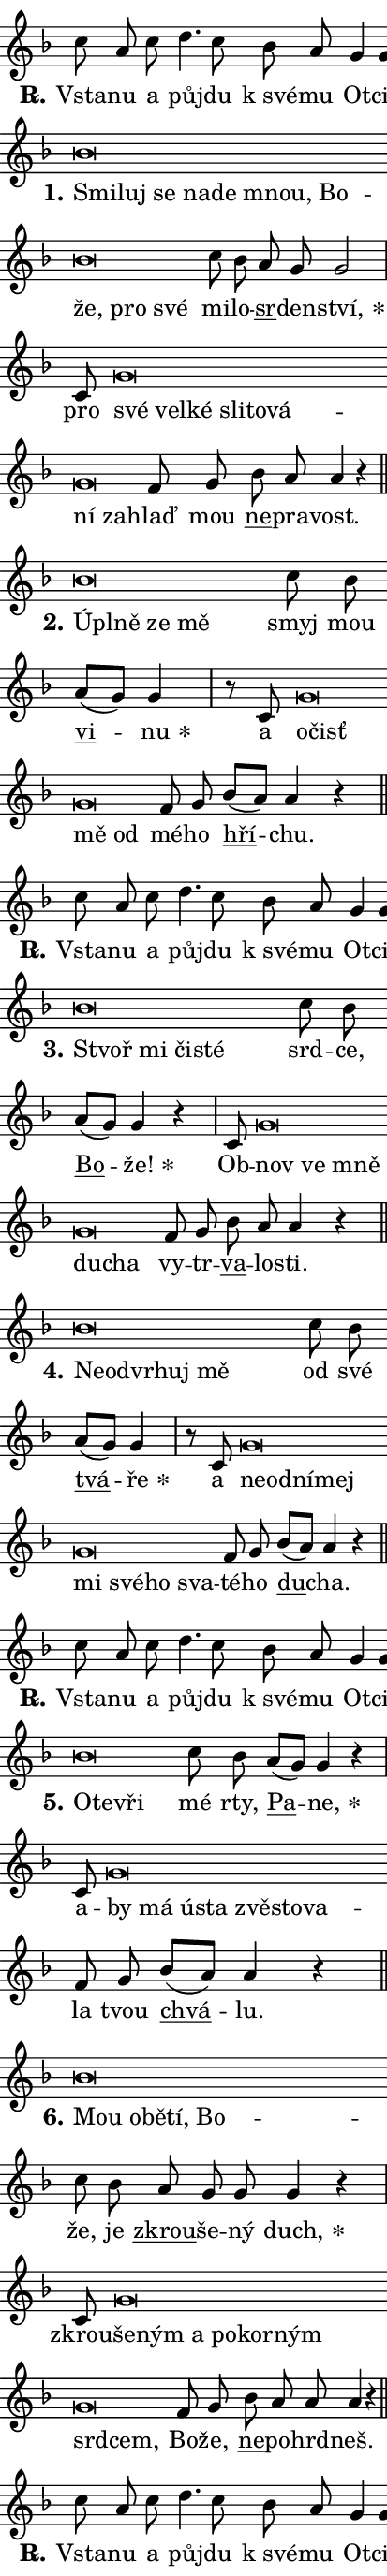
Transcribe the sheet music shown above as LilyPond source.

\version "2.22.1"
\header { tagline = "" }
\paper {
  indent = 0\cm
  top-margin = 0\cm
  right-margin = 0\cm
  bottom-margin = 0\cm
  left-margin = 0\cm
  paper-width = 7\cm
  page-breaking = #ly:one-page-breaking
  system-system-spacing.basic-distance = #11
  score-system-spacing.basic-distance = #11
  ragged-last = ##f
}


%% Author: Thomas Morley
%% https://lists.gnu.org/archive/html/lilypond-user/2020-05/msg00002.html
#(define (line-position grob)
"Returns position of @var[grob} in current system:
   @code{'start}, if at first time-step
   @code{'end}, if at last time-step
   @code{'middle} otherwise
"
  (let* ((col (ly:item-get-column grob))
         (ln (ly:grob-object col 'left-neighbor))
         (rn (ly:grob-object col 'right-neighbor))
         (col-to-check-left (if (ly:grob? ln) ln col))
         (col-to-check-right (if (ly:grob? rn) rn col))
         (break-dir-left
           (and
             (ly:grob-property col-to-check-left 'non-musical #f)
             (ly:item-break-dir col-to-check-left)))
         (break-dir-right
           (and
             (ly:grob-property col-to-check-right 'non-musical #f)
             (ly:item-break-dir col-to-check-right))))
        (cond ((eqv? 1 break-dir-left) 'start)
              ((eqv? -1 break-dir-right) 'end)
              (else 'middle))))

#(define (tranparent-at-line-position vctor)
  (lambda (grob)
  "Relying on @code{line-position} select the relevant enry from @var{vctor}.
Used to determine transparency,"
    (case (line-position grob)
      ((end) (not (vector-ref vctor 0)))
      ((middle) (not (vector-ref vctor 1)))
      ((start) (not (vector-ref vctor 2))))))

noteHeadBreakVisibility =
#(define-music-function (break-visibility)(vector?)
"Makes @code{NoteHead}s transparent relying on @var{break-visibility}"
#{
  \override NoteHead.transparent =
    #(tranparent-at-line-position break-visibility)
#})

#(define delete-ledgers-for-transparent-note-heads
  (lambda (grob)
    "Reads whether a @code{NoteHead} is transparent.
If so this @code{NoteHead} is removed from @code{'note-heads} from
@var{grob}, which is supposed to be @code{LedgerLineSpanner}.
As a result ledgers are not printed for this @code{NoteHead}"
    (let* ((nhds-array (ly:grob-object grob 'note-heads))
           (nhds-list
             (if (ly:grob-array? nhds-array)
                 (ly:grob-array->list nhds-array)
                 '()))
           ;; Relies on the transparent-property being done before
           ;; Staff.LedgerLineSpanner.after-line-breaking is executed.
           ;; This is fragile ...
           (to-keep
             (remove
               (lambda (nhd)
                 (ly:grob-property nhd 'transparent #f))
               nhds-list)))
      ;; TODO find a better method to iterate over grob-arrays, similiar
      ;; to filter/remove etc for lists
      ;; For now rebuilt from scratch
      (set! (ly:grob-object grob 'note-heads)  '())
      (for-each
        (lambda (nhd)
          (ly:pointer-group-interface::add-grob grob 'note-heads nhd))
        to-keep))))

hideNotes = {
  \noteHeadBreakVisibility #begin-of-line-visible
}
unHideNotes = {
  \noteHeadBreakVisibility #all-visible
}

% work-around for resetting accidentals
% https://lilypond.org/doc/v2.23/Documentation/notation/displaying-rhythms#unmetered-music
cadenzaMeasure = {
  \cadenzaOff
  \partial 1024 s1024
  \cadenzaOn
}

#(define-markup-command (accent layout props text) (markup?)
  "Underline accented syllable"
  (interpret-markup layout props
    #{\markup \override #'(offset . 4.3) \underline { #text }#}))

responsum = \markup \concat {
  "R" \hspace #-1.05 \path #0.1 #'((moveto 0 0.07) (lineto 0.9 0.8)) \hspace #0.05 "."
}

\layout {
    \context {
        \Staff
        \remove "Time_signature_engraver"
        \override LedgerLineSpanner.after-line-breaking = #delete-ledgers-for-transparent-note-heads
    }
    \context {
        \Voice {
            \override NoteHead.output-attributes = #'((class . "notehead"))
            \override Hairpin.height = #0.55
        }
    }
    \context {
        \Lyrics {
            \override StanzaNumber.output-attributes = #'((class . "stanzanumber"))
            \override LyricSpace.minimum-distance = #0.9
            \override LyricText.font-name = #"TeX Gyre Schola"
            \override LyricText.font-size = 1
            \override StanzaNumber.font-name = #"TeX Gyre Schola Bold"
            \override StanzaNumber.font-size = 1
        }
    }
}

% magnetic-lyrics.ily
%
%   written by
%     Jean Abou Samra <jean@abou-samra.fr>
%     Werner Lemberg <wl@gnu.org>
%
%   adapted by
%     Jiri Hon <jiri.hon@gmail.com>
%
% Version 2022-Apr-15

% https://www.mail-archive.com/lilypond-user@gnu.org/msg149350.html

#(define (Left_hyphen_pointer_engraver context)
   "Collect syllable-hyphen-syllable occurrences in lyrics and store
them in properties.  This engraver only looks to the left.  For
example, if the lyrics input is @code{foo -- bar}, it does the
following.

@itemize @bullet
@item
Set the @code{text} property of the @code{LyricHyphen} grob between
@q{foo} and @q{bar} to @code{foo}.

@item
Set the @code{left-hyphen} property of the @code{LyricText} grob with
text @q{foo} to the @code{LyricHyphen} grob between @q{foo} and
@q{bar}.
@end itemize

Use this auxiliary engraver in combination with the
@code{lyric-@/text::@/apply-@/magnetic-@/offset!} hook."
   (let ((hyphen #f)
         (text #f))
     (make-engraver
      (acknowledgers
       ((lyric-syllable-interface engraver grob source-engraver)
        (set! text grob)))
      (end-acknowledgers
       ((lyric-hyphen-interface engraver grob source-engraver)
        ;(when (not (grob::has-interface grob 'lyric-space-interface))
          (set! hyphen grob)));)
      ((stop-translation-timestep engraver)
       (when (and text hyphen)
         (ly:grob-set-object! text 'left-hyphen hyphen))
       (set! text #f)
       (set! hyphen #f)))))

#(define (lyric-text::apply-magnetic-offset! grob)
   "If the space between two syllables is less than the value in
property @code{LyricText@/.details@/.squash-threshold}, move the right
syllable to the left so that it gets concatenated with the left
syllable.

Use this function as a hook for
@code{LyricText@/.after-@/line-@/breaking} if the
@code{Left_@/hyphen_@/pointer_@/engraver} is active."
   (let ((hyphen (ly:grob-object grob 'left-hyphen #f)))
     (when hyphen
       (let ((left-text (ly:spanner-bound hyphen LEFT)))
         (when (grob::has-interface left-text 'lyric-syllable-interface)
           (let* ((common (ly:grob-common-refpoint grob left-text X))
                  (this-x-ext (ly:grob-extent grob common X))
                  (left-x-ext
                   (begin
                     ;; Trigger magnetism for left-text.
                     (ly:grob-property left-text 'after-line-breaking)
                     (ly:grob-extent left-text common X)))
                  ;; `delta` is the gap width between two syllables.
                  (delta (- (interval-start this-x-ext)
                            (interval-end left-x-ext)))
                  (details (ly:grob-property grob 'details))
                  (threshold (assoc-get 'squash-threshold details 0.2)))
             (when (< delta threshold)
               (let* (;; We have to manipulate the input text so that
                      ;; ligatures crossing syllable boundaries are not
                      ;; disabled.  For languages based on the Latin
                      ;; script this is essentially a beautification.
                      ;; However, for non-Western scripts it can be a
                      ;; necessity.
                      (lt (ly:grob-property left-text 'text))
                      (rt (ly:grob-property grob 'text))
                      (is-space (grob::has-interface hyphen 'lyric-space-interface))
                      (space (if is-space " " ""))
                      (space-markup (grob-interpret-markup grob " "))
                      (space-size (interval-length (ly:stencil-extent space-markup X)))
                      (extra-delta (if is-space space-size 0))
                      ;; Append new syllable.
                      (ltrt-space (if (and (string? lt) (string? rt))
                                (string-append lt space rt)
                                (make-concat-markup (list lt space rt))))
                      ;; Right-align `ltrt` to the right side.
                      (ltrt-space-markup (grob-interpret-markup
                               grob
                               (make-translate-markup
                                (cons (interval-length this-x-ext) 0)
                                (make-right-align-markup ltrt-space)))))
                 (begin
                   ;; Don't print `left-text`.
                   (ly:grob-set-property! left-text 'stencil #f)
                   ;; Set text and stencil (which holds all collected
                   ;; syllables so far) and shift it to the left.
                   (ly:grob-set-property! grob 'text ltrt-space)
                   (ly:grob-set-property! grob 'stencil ltrt-space-markup)
                   (ly:grob-translate-axis! grob (- (- delta extra-delta)) X))))))))))


#(define (lyric-hyphen::displace-bounds-first grob)
   ;; Make very sure this callback isn't triggered too early.
   (let ((left (ly:spanner-bound grob LEFT))
         (right (ly:spanner-bound grob RIGHT)))
     (ly:grob-property left 'after-line-breaking)
     (ly:grob-property right 'after-line-breaking)
     (ly:lyric-hyphen::print grob)))

squashThreshold = #0.4

\layout {
  \context {
    \Lyrics
    \consists #Left_hyphen_pointer_engraver
    \override LyricText.after-line-breaking =
      #lyric-text::apply-magnetic-offset!
    \override LyricHyphen.stencil = #lyric-hyphen::displace-bounds-first
    \override LyricText.details.squash-threshold = \squashThreshold
    \override LyricHyphen.minimum-distance = 0
    \override LyricHyphen.minimum-length = \squashThreshold
  }
}

squash = \override LyricText.details.squash-threshold = 9999
unSquash = \override LyricText.details.squash-threshold = \squashThreshold

left = \override LyricText.self-alignment-X = #LEFT
unLeft = \revert LyricText.self-alignment-X

starOffset = #(lambda (grob) 
                (let ((x_offset (ly:self-alignment-interface::aligned-on-x-parent grob)))
                  (if (= x_offset 0) 0 (+ x_offset 1.2))))

star = #(define-music-function (syllable)(string?)
"Append star separator at the end of a syllable"
#{
  \once \override LyricText.X-offset = #starOffset
  \lyricmode { \markup {
    #syllable
    \override #'((font-name . "TeX Gyre Schola Bold")) \hspace #0.2 \lower #0.65 \larger "*"
  } }
#})

starAccent = #(define-music-function (syllable)(string?)
"Append star separator at the end of a syllable and make accent"
#{
  \once \override LyricText.X-offset = #starOffset
  \lyricmode { \markup {
    \accent #syllable
    \override #'((font-name . "TeX Gyre Schola Bold")) \hspace #0.2 \lower #0.65 \larger "*"
  } }
#})

breath = #(define-music-function (syllable)(string?)
"Append breathing indicator at the end of a syllable"
#{
  \lyricmode { \markup { #syllable "+" } }
#})

optionalBreath = #(define-music-function (syllable)(string?)
"Append optional breathing indicator at the end of a syllable"
#{
  \lyricmode { \markup { #syllable "(+)" } }
#})


\score {
    <<
        \new Voice = "melody" { \cadenzaOn \key f \major \relative { c''8 a c d4. c8 bes a g4 g \cadenzaMeasure \bar "||" \break }
\relative { bes'\breve*1/16 \hideNotes \breve*1/16 \bar "" \breve*1/16 \bar "" \breve*1/16 \bar "" \breve*1/16 \bar "" \breve*1/16 \bar "" \breve*1/16 \bar "" \breve*1/16 \bar "" \breve*1/16 \breve*1/16 \bar "" \unHideNotes c8 bes \bar "" a g g2 \cadenzaMeasure \bar "|" c,8 g'\breve*1/16 \hideNotes \breve*1/16 \bar "" \breve*1/16 \bar "" \breve*1/16 \bar "" \breve*1/16 \bar "" \breve*1/16 \bar "" \breve*1/16 \breve*1/16 \bar "" \unHideNotes f8 g \bar "" bes a a4 r \cadenzaMeasure \bar "||" \break }
\relative { bes'\breve*1/16 \hideNotes \breve*1/16 \bar "" \breve*1/16 \breve*1/16 \bar "" \unHideNotes c8 bes \bar "" a[( g)] g4 \cadenzaMeasure \bar "|" r8 c,8 g'\breve*1/16 \hideNotes \breve*1/16 \bar "" \breve*1/16 \breve*1/16 \bar "" \unHideNotes f8 g \bar "" bes[( a)] a4 r \cadenzaMeasure \bar "||" \break }
\relative { c''8 a c d4. c8 bes a g4 g \cadenzaMeasure \bar "||" \break }
\relative { bes'\breve*1/16 \hideNotes \breve*1/16 \bar "" \breve*1/16 \breve*1/16 \bar "" \unHideNotes c8 bes \bar "" a[( g)] g4 r \cadenzaMeasure \bar "|" c,8 g'\breve*1/16 \hideNotes \breve*1/16 \bar "" \breve*1/16 \bar "" \breve*1/16 \breve*1/16 \bar "" \unHideNotes f8 g \bar "" bes a a4 r \cadenzaMeasure \bar "||" \break }
\relative { bes'\breve*1/16 \hideNotes \breve*1/16 \bar "" \breve*1/16 \bar "" \breve*1/16 \breve*1/16 \bar "" \unHideNotes c8 bes \bar "" a[( g)] g4 \cadenzaMeasure \bar "|" r8 c,8 g'\breve*1/16 \hideNotes \breve*1/16 \bar "" \breve*1/16 \bar "" \breve*1/16 \bar "" \breve*1/16 \bar "" \breve*1/16 \bar "" \breve*1/16 \breve*1/16 \bar "" \unHideNotes f8 g \bar "" bes[( a)] a4 r \cadenzaMeasure \bar "||" \break }
\relative { c''8 a c d4. c8 bes a g4 g \cadenzaMeasure \bar "||" \break }
\relative { bes'\breve*1/16 \hideNotes \breve*1/16 \breve*1/16 \bar "" \unHideNotes c8 bes \bar "" a[( g)] g4 r \cadenzaMeasure \bar "|" c,8 g'\breve*1/16 \hideNotes \breve*1/16 \bar "" \breve*1/16 \bar "" \breve*1/16 \bar "" \breve*1/16 \bar "" \breve*1/16 \breve*1/16 \bar "" \unHideNotes f8 g \bar "" bes[( a)] a4 r \cadenzaMeasure \bar "||" \break }
\relative { bes'\breve*1/16 \hideNotes \breve*1/16 \bar "" \breve*1/16 \bar "" \breve*1/16 \breve*1/16 \bar "" \unHideNotes c8 bes \bar "" a g g g4 r \cadenzaMeasure \bar "|" c,8 g'\breve*1/16 \hideNotes \breve*1/16 \bar "" \breve*1/16 \bar "" \breve*1/16 \bar "" \breve*1/16 \bar "" \breve*1/16 \bar "" \breve*1/16 \breve*1/16 \bar "" \unHideNotes f8 g \bar "" bes a a a4 r \cadenzaMeasure \bar "||" \break }
\relative { c''8 a c d4. c8 bes a g4 g \cadenzaMeasure \bar "||" \break } \bar "|." }
        \new Lyrics \lyricsto "melody" { \lyricmode { \set stanza = \responsum
Vsta -- nu a půj -- du "k své" -- mu Ot -- ci.
\set stanza = "1."
\left Smi -- \squash luj se na -- de mnou, Bo -- že, pro své \unLeft \unSquash mi -- lo -- \markup \accent sr -- den -- \star ství, pro \left své \squash vel -- ké sli -- to -- vá -- ní za -- \unLeft \unSquash hlaď mou \markup \accent ne -- pra -- vost.
\set stanza = "2."
\left Úpl -- \squash ně ze mě \unLeft \unSquash smyj mou \markup \accent vi -- \star nu a \left o -- \squash čisť mě od \unLeft \unSquash mé -- ho \markup \accent hří -- chu.
\set stanza = \responsum
Vsta -- nu a půj -- du "k své" -- mu Ot -- ci.
\set stanza = "3."
\left Stvoř \squash mi či -- sté \unLeft \unSquash srd -- ce, \markup \accent Bo -- \star že! Ob -- \left nov \squash ve mně du -- cha \unLeft \unSquash vy -- tr -- \markup \accent va -- lo -- sti.
\set stanza = "4."
\left Ne -- \squash od -- vr -- huj mě \unLeft \unSquash od své \markup \accent tvá -- \star ře a \left ne -- \squash od -- ní -- mej mi své -- ho sva -- \unLeft \unSquash té -- ho \markup \accent du -- cha.
\set stanza = \responsum
Vsta -- nu a půj -- du "k své" -- mu Ot -- ci.
\set stanza = "5."
\left O -- \squash te -- vři \unLeft \unSquash mé rty, \markup \accent Pa -- \star ne, a -- \left by \squash má ú -- sta zvě -- sto -- va -- \unLeft \unSquash la tvou \markup \accent chvá -- lu.
\set stanza = "6."
\left Mou \squash o -- bě -- tí, Bo -- \unLeft \unSquash že, je \markup \accent zkrou -- še -- ný \star duch, zkrou -- \left še -- \squash ným a po -- kor -- ným srd -- cem, \unLeft \unSquash Bo -- že, \markup \accent ne -- po -- hrd -- neš.
\set stanza = \responsum
Vsta -- nu a půj -- du "k své" -- mu Ot -- ci. } }
    >>
    \layout {}
}
